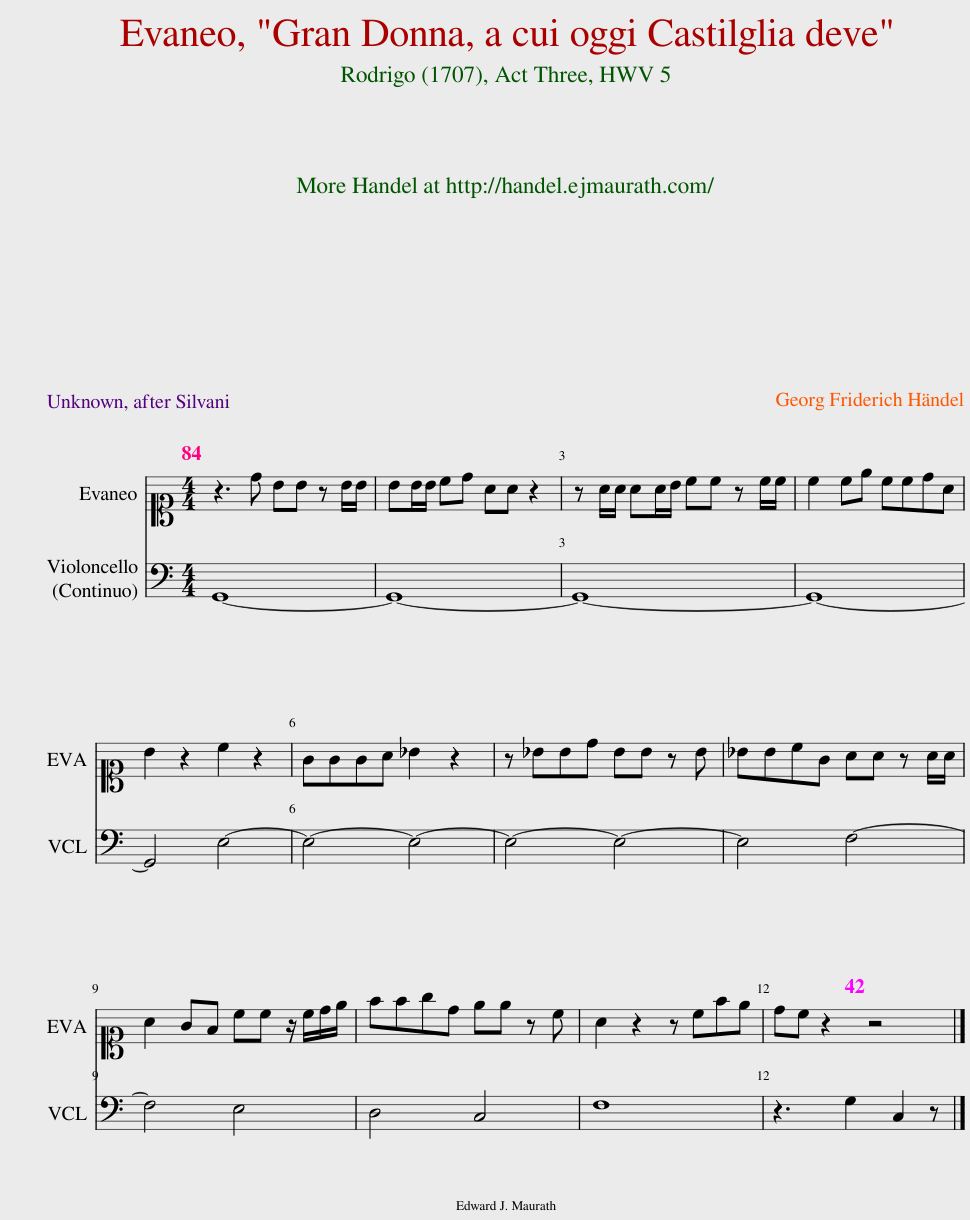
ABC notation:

X:1
%%score 1 { ( 2 3 ) | ( 4 5 ) } 6
L:1/8
Q:1/4=84
M:4/4
I:linebreak $
K:C
V:1 alto1
V:2 treble
V:3 treble
V:4 bass
V:5 bass
V:6 bass
V:1
 z3 d BB z B/B/ | BB/B/ cd AA z2 | z A/A/ AA/B/ cc z c/c/ | c2 ce ccdA |$ B2 z2 c2 z2 | %5
 GGGA _B2 z2 | z _BBd BB z B | _BBcG AA z A/A/ |$ A2 GF cc z/ c/d/e/ | ffgd ee z c | %10
 A2 z2 z cfe | dc z2 z4[Q:1/4=42] |] %12
V:2
 z3/2 G6 z/ | D4 [C^F]4 | [C^FA]4 [FAc]4 | [C^F]4 [CFA]4 |$ [DG]4 [CG]4 | %5
 E4 [EG]4 | [EG_B]4 [CEG]4 | [CEG]4 C4 |$ [CF]4 [CG]4 | [FB]4 [EG]4 | %10
 C4 [CF]4 | z3 [DGc] [DGB] [CEGc]2 z |] %12
V:3
 z D6 z | x8 | x8 | x8 |$ x8 | %5
 x8 | x8 | x8 |$ x8 | x8 | %10
 x8 | x8 |] %12
V:4
 G,,8 | [G,B,]4 A,4 | z8 | A,4 z4 |$ [G,B,]4 E,4 | %5
 [G,C]4 [^A,C]4 | C4 [G,_B,]4 | ^A,4 [F,=A,]4 |$ A,4 E,4 | D,4 C,4 | %10
 [F,A,]4 A,4 | z3 G, [G,B,] [C,G,]2 z |] %12
V:5
 z/ B,6 z/ z | x8 | x8 | x8 |$ x8 | %5
 x8 | x8 | x8 |$ x8 | x8 | %10
 x8 | x8 |] %12
V:6
 G,,8- | G,,8- | G,,8- | G,,8- |$ G,,4 E,4- | %5
 E,4- E,4- | E,4- E,4- | E,4 F,4- |$ F,4 E,4 | D,4 C,4 | %10
 F,8 | z3 G,2 C,2 z |] %12
